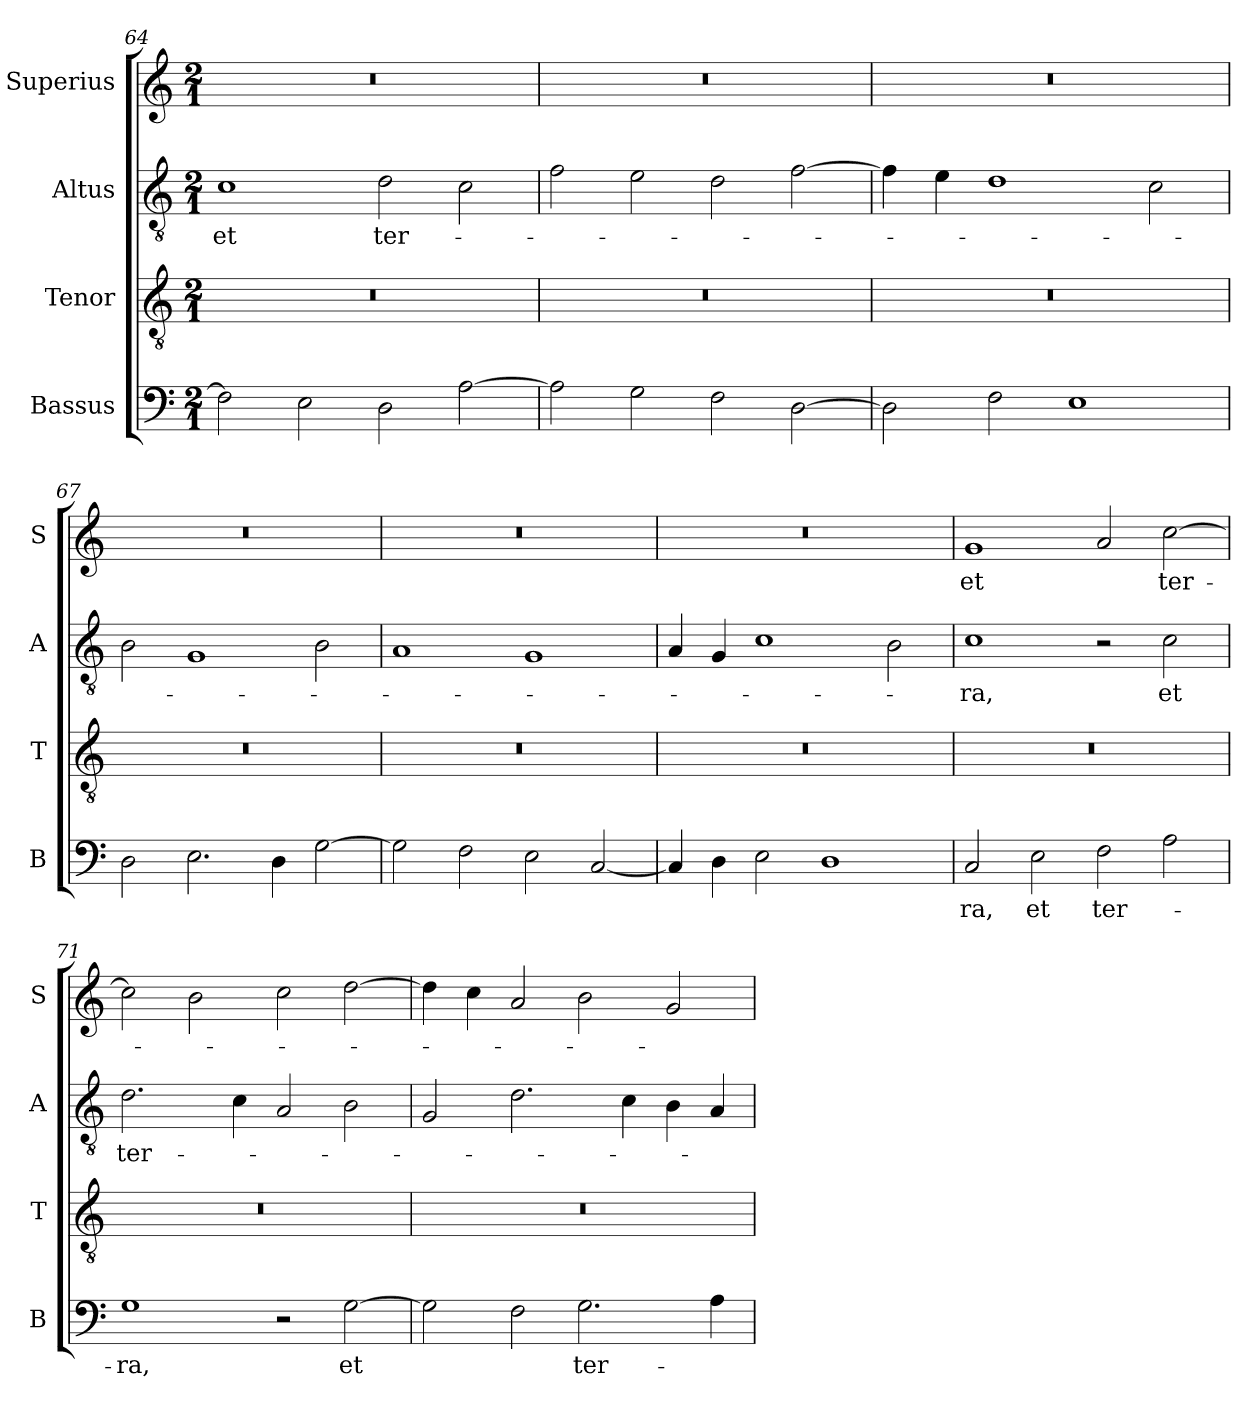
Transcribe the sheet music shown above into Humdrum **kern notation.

**kern	**text	**kern	**kern	**text	**kern	**text
*part4	*part4	*part3	*part2	*part2	*part1	*part1
*staff4	*staff4	*staff3	*staff2	*staff2	*staff1	*staff1
*I"Bassus	*	*I"Tenor	*I"Altus	*	*I"Superius	*
*I'B	*	*I'T	*I'A	*	*I'S	*
*clefF4	*	*clefGv2	*clefGv2	*	*clefG2	*
*M2/1	*	*M2/1	*M2/1	*	*M2/1	*
=64	=64	=64	=64	=64	=64	=64
2F]	.	0r	1c	et	0r	.
2E	.	.	.	.	.	.
2D	.	.	2d	ter-	.	.
[2A	.	.	2c	.	.	.
=65	=65	=65	=65	=65	=65	=65
2A]	.	0r	2f	.	0r	.
2G	.	.	2e	.	.	.
2F	.	.	2d	.	.	.
[2D	.	.	[2f	.	.	.
=66	=66	=66	=66	=66	=66	=66
2D]	.	0r	4f]	.	0r	.
.	.	.	4e	.	.	.
2F	.	.	1d	.	.	.
1E	.	.	.	.	.	.
.	.	.	2c	.	.	.
=67	=67	=67	=67	=67	=67	=67
2D	.	0r	2B	.	0r	.
2.E	.	.	1G	.	.	.
4D	.	.	.	.	.	.
[2G	.	.	2B	.	.	.
=68	=68	=68	=68	=68	=68	=68
2G]	.	0r	1A	.	0r	.
2F	.	.	.	.	.	.
2E	.	.	1G	.	.	.
[2C	.	.	.	.	.	.
=69	=69	=69	=69	=69	=69	=69
4C]	.	0r	4A	.	0r	.
4D	.	.	4G	.	.	.
2E	.	.	1c	.	.	.
1D	.	.	.	.	.	.
.	.	.	2B	.	.	.
=70	=70	=70	=70	=70	=70	=70
!	!LO:LY:i	!	!	!	!	!LO:LY:i
2C	-ra,	0r	1c	-ra,	1g	et
!	!LO:LY:i	!	!	!	!	!
2E	et	.	.	.	.	.
!	!LO:LY:i	!	!	!	!	!
2F	ter-	.	2r	.	2a	.
!	!	!	!	!LO:LY:i	!	!LO:LY:i
2A	.	.	2c	et	[2cc	ter-
=71	=71	=71	=71	=71	=71	=71
!	!LO:LY:i	!	!	!LO:LY:i	!	!
1G	-ra,	0r	2.d	ter-	2cc]	.
.	.	.	.	.	2b	.
.	.	.	4c	.	.	.
2r	.	.	2A	.	2cc	.
!	!LO:LY:i	!	!	!	!	!
[2G	et	.	2B	.	[2dd	.
=72	=72	=72	=72	=72	=72	=72
2G]	.	0r	2G	.	4dd]	.
.	.	.	.	.	4cc	.
2F	.	.	2.d	.	2a	.
!	!LO:LY:i	!	!	!	!	!
2.G	ter-	.	.	.	2b	.
.	.	.	4c	.	.	.
.	.	.	4B	.	2g	.
4A	.	.	4A	.	.	.
=	=	=	=	=	=	=
*-	*-	*-	*-	*-	*-	*-
